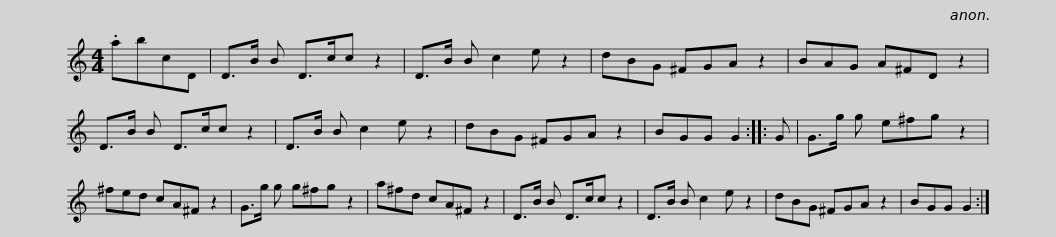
X:1
L:1/8
M:4/4
I:linebreak $
K:C
V:1 treble
V:1
 .abcD | D>B B D>cc z2 | D>B B c2 e z2 | dBG ^FGA z2 | BAG A^FD z2 | %5
 D>B B D>cc z2 |$ D>B B c2 e z2 | dBG ^FGA z2 | BGG G2 :: G | %10
 G>g g e^fg z2 | ^fed cA^F z2 | G>g g g^fg z2 |$ a^fd cA^F z2 | D>B B D>cc z2 | %15
 D>B B c2 e z2 | dBG ^FGA z2 | BGG G2 :| %18
